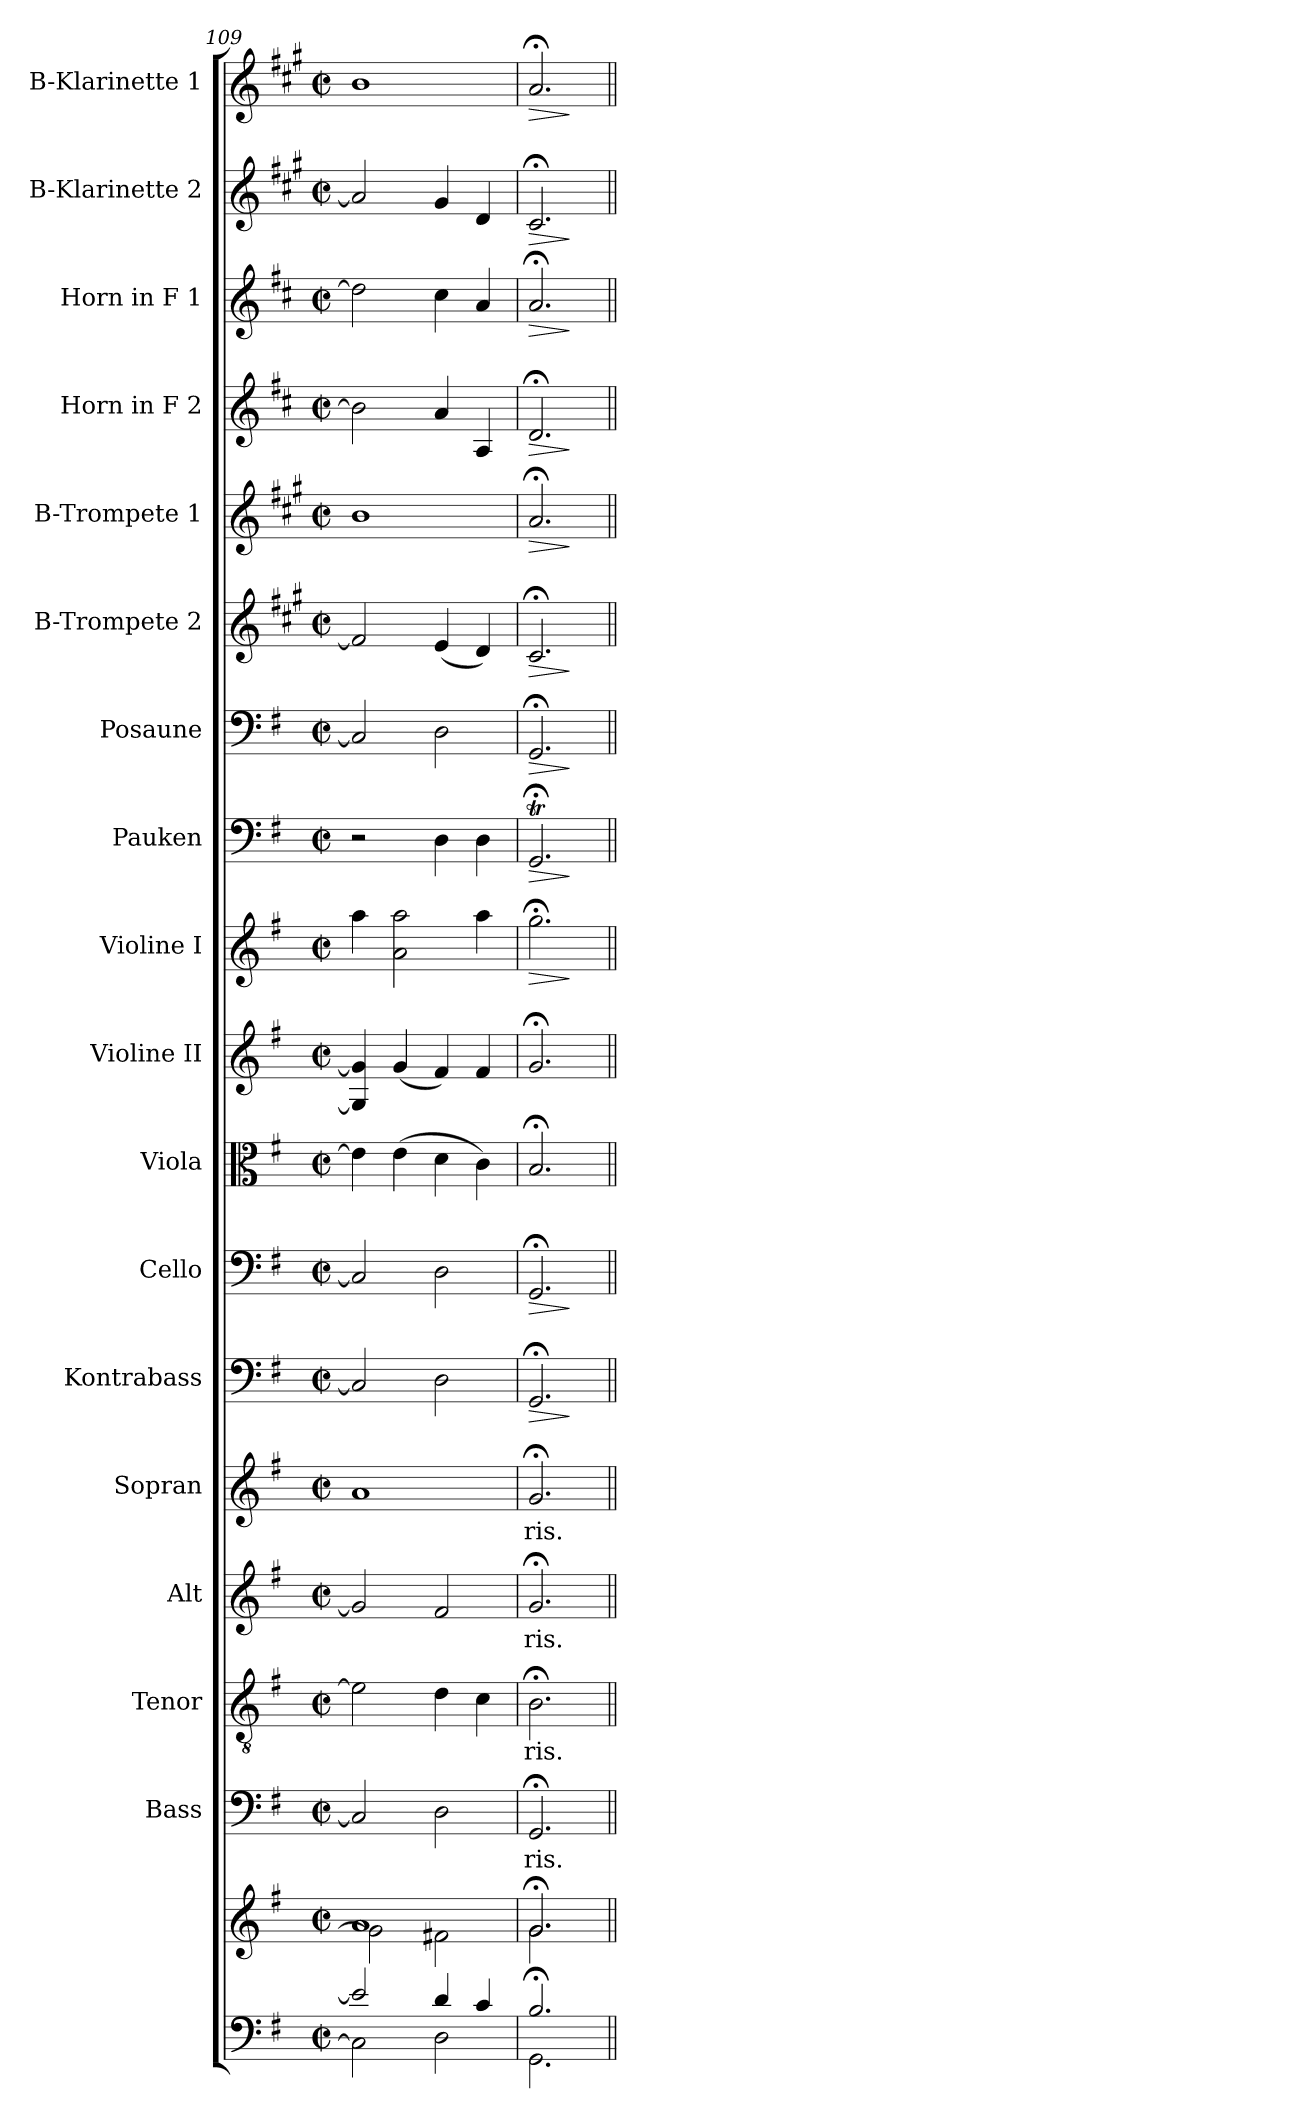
**kern	**kern	**kern	**text	**kern	**text	**kern	**text	**kern	**text	**kern	**dynam	**kern	**dynam	**kern	**kern	**kern	**dynam	**kern	**dynam	**kern	**dynam	**kern	**dynam	**kern	**dynam	**kern	**dynam	**kern	**dynam	**kern	**dynam	**kern	**dynam
*part18	*part18	*part17	*part17	*part16	*part16	*part15	*part15	*part14	*part14	*part13	*part13	*part12	*part12	*part11	*part10	*part9	*part9	*part8	*part8	*part7	*part7	*part6	*part6	*part5	*part5	*part4	*part4	*part3	*part3	*part2	*part2	*part1	*part1
*staff19	*staff18	*staff17	*staff17	*staff16	*staff16	*staff15	*staff15	*staff14	*staff14	*staff13	*staff13	*staff12	*staff12	*staff11	*staff10	*staff9	*staff9	*staff8	*staff8	*staff7	*staff7	*staff6	*staff6	*staff5	*staff5	*staff4	*staff4	*staff3	*staff3	*staff2	*staff2	*staff1	*staff1
*	*	*I"Bass	*	*I"Tenor	*	*I"Alt	*	*I"Sopran	*	*I"Kontrabass	*	*I"Cello	*	*I"Viola	*I"Violine II	*I"Violine I	*	*I"Pauken	*	*I"Posaune	*	*I"B-Trompete 2	*	*I"B-Trompete 1	*	*I"Horn in F 2	*	*I"Horn in F 1	*	*I"B-Klarinette 2	*	*I"B-Klarinette 1	*
*	*	*I'B.	*	*I'T.	*	*I'A.	*	*I'S.	*	*I'Kb.	*	*	*	*I'Vla.	*I'Vl. II	*I'Vl. I	*	*I'Pk.	*	*I'Pos.	*	*I'B Trp. 2	*	*I'B Trp. 1	*	*	*	*	*	*I'B Kl. 2	*	*I'B Kl. 1	*
*clefF4	*clefG2	*clefF4	*	*clefGv2	*	*clefG2	*	*clefG2	*	*clefF4	*	*clefF4	*	*clefC3	*clefG2	*clefG2	*	*clefF4	*	*clefF4	*	*clefG2	*	*clefG2	*	*clefG2	*	*clefG2	*	*clefG2	*	*clefG2	*
*	*	*	*	*	*	*	*	*	*	*ITrd7c12	*	*	*	*	*	*	*	*	*	*	*	*ITrd1c2	*	*ITrd1c2	*	*ITrd4c7	*	*ITrd4c7	*	*ITrd1c2	*	*ITrd1c2	*
*k[f#]	*k[f#]	*k[f#]	*	*k[f#]	*	*k[f#]	*	*k[f#]	*	*k[f#]	*	*k[f#]	*	*k[f#]	*k[f#]	*k[f#]	*	*k[f#]	*	*k[f#]	*	*k[f#]	*	*k[f#]	*	*k[f#]	*	*k[f#]	*	*k[f#]	*	*k[f#]	*
*G:	*G:	*G:	*	*G:	*	*G:	*	*G:	*	*G:	*	*G:	*	*G:	*G:	*G:	*	*G:	*	*G:	*	*G:	*	*G:	*	*G:	*	*G:	*	*G:	*	*G:	*
*M2/2	*M2/2	*M2/2	*	*M2/2	*	*M2/2	*	*M2/2	*	*M2/2	*	*M2/2	*	*M2/2	*M2/2	*M2/2	*	*M2/2	*	*M2/2	*	*M2/2	*	*M2/2	*	*M2/2	*	*M2/2	*	*M2/2	*	*M2/2	*
*met(c|)	*met(c|)	*met(c|)	*	*met(c|)	*	*met(c|)	*	*met(c|)	*	*met(c|)	*	*met(c|)	*	*met(c|)	*met(c|)	*met(c|)	*	*met(c|)	*	*met(c|)	*	*met(c|)	*	*met(c|)	*	*met(c|)	*	*met(c|)	*	*met(c|)	*	*met(c|)	*
=109	=109	=109	=109	=109	=109	=109	=109	=109	=109	=109	=109	=109	=109	=109	=109	=109	=109	=109	=109	=109	=109	=109	=109	=109	=109	=109	=109	=109	=109	=109	=109	=109	=109
*^	*^	*	*	*	*	*	*	*	*	*	*	*	*	*	*	*	*	*	*	*	*	*	*	*	*	*	*	*	*	*	*	*	*
2e/]	2C\]	1a	2g\]	2C/]	.	2e\]	.	2g/]	.	1a	.	2CC/]	.	2C/]	.	4e\]	4G/] 4g/]	4aa\	.	2r	.	2C/]	.	2e/]	.	1a	.	2e\]	.	2g\]	.	2g/]	.	1a	.
.	.	.	.	.	.	.	.	.	.	.	.	.	.	.	.	(>4e\	(<4g/	2a\ 2aa\	.	.	.	.	.	.	.	.	.	.	.	.	.	.	.	.	.
4d/	2D\	.	2f#X\	2D\	.	4d\	.	2f#/	.	.	.	2DD\	.	2D\	.	4d\	4f#/)	.	.	4D\	.	2D\	.	(<4d/	.	.	.	4d/	.	4f#\	.	4f#/	.	.	.
4c/	.	.	.	.	.	4c\	.	.	.	.	.	.	.	.	.	4c\)	4f#/	4aa\	.	4D\	.	.	.	4c/)	.	.	.	4D/	.	4d/	.	4c/	.	.	.
=110	=110	=110	=110	=110	=110	=110	=110	=110	=110	=110	=110	=110	=110	=110	=110	=110	=110	=110	=110	=110	=110	=110	=110	=110	=110	=110	=110	=110	=110	=110	=110	=110	=110	=110	=110
!	!	!	!	!	!LO:LY:b	!	!LO:LY:b	!	!LO:LY:b	!	!LO:LY:b	!	!LO:HP:b	!	!LO:HP:b	!	!	!	!LO:HP:b	!	!LO:HP:b	!	!LO:HP:b	!	!LO:HP:b	!	!LO:HP:b	!	!LO:HP:b	!	!LO:HP:b	!	!LO:HP:b	!	!LO:HP:b
2.B;/	2.GG\	2.g;</	2.g\	2.GG;</	-ris.	2.B;<\	-ris.	2.g;</	-ris.	2.g;</	-ris.	2.GGG;</	>	2.GG;</	>	2.B;</	2.g;</	2.gg;<\	>	2.GG;<T/	>	2.GG;</	>	2.B;</	>	2.g;</	>	2.G;</	>	2.d;</	>	2.B;</	>	2.g;</	>
*v	*v	*	*	*	*	*	*	*	*	*	*	*	*	*	*	*	*	*	*	*	*	*	*	*	*	*	*	*	*	*	*	*	*	*	*
*	*v	*v	*	*	*	*	*	*	*	*	*	*	*	*	*	*	*	*	*	*	*	*	*	*	*	*	*	*	*	*	*	*	*	*
.	.	.	.	.	.	.	.	.	.	.	]	.	]	.	.	.	]	.	]	.	]	.	]	.	]	.	]	.	]	.	]	.	]
=||	=||	=||	=||	=||	=||	=||	=||	=||	=||	=||	=||	=||	=||	=||	=||	=||	=||	=||	=||	=||	=||	=||	=||	=||	=||	=||	=||	=||	=||	=||	=||	=||	=||
*-	*-	*-	*-	*-	*-	*-	*-	*-	*-	*-	*-	*-	*-	*-	*-	*-	*-	*-	*-	*-	*-	*-	*-	*-	*-	*-	*-	*-	*-	*-	*-	*-	*-
